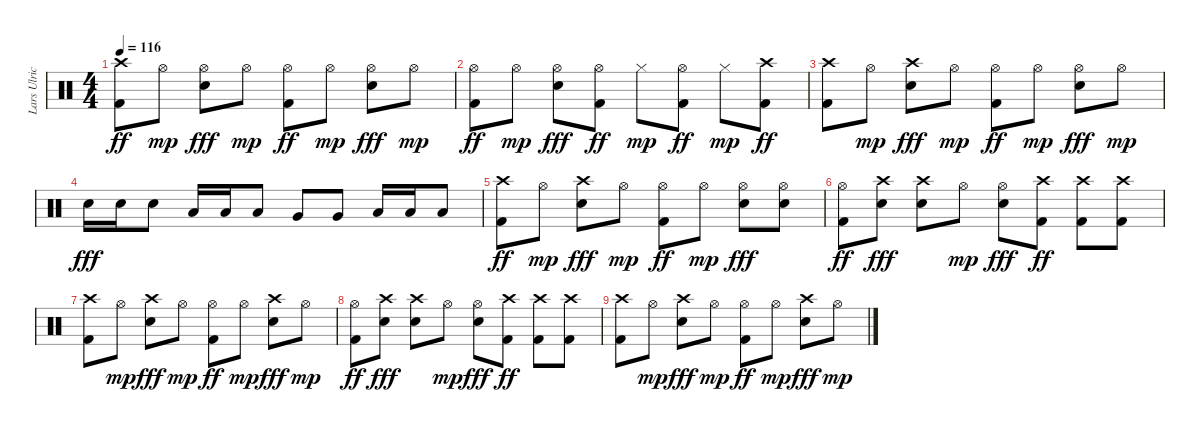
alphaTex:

\track ("Lars Ulrich (Drums)" "Lars Ulric") {instrument percussion}
\staff {score}
\articulation defaults
\ts (4 4)
\tempo 116
\clef neutral
\ks c
("Crash high (hit)" "Kick (hit) 2").8{dy ff} "Hi-Hat (open)".8{dy mp} ("Hi-Hat (open)" "Electric Snare (hit)").8{dy fff} "Hi-Hat (open)".8{dy mp} ("Hi-Hat (open)" "Kick (hit) 2").8{dy ff} "Hi-Hat (open)".8{dy mp} ("Hi-Hat (open)" "Electric Snare (hit)").8{dy fff} "Hi-Hat (open)".8{dy mp} |
("Hi-Hat (open)" "Kick (hit) 2").8{dy ff} "Hi-Hat (open)".8{dy mp} ("Hi-Hat (open)" "Electric Snare (hit)").8{dy fff} ("Hi-Hat (open)" "Kick (hit) 2").8{dy ff} "Hi-Hat (closed)".8{dy mp} ("Hi-Hat (open)" "Kick (hit) 2").8{dy ff} "Hi-Hat (closed)".8{dy mp} ("Crash high (hit)" "Kick (hit) 2").8{dy ff} |
("Crash high (hit)" "Kick (hit) 2").8 "Hi-Hat (open)".8{dy mp} ("Crash high (hit)" "Electric Snare (hit)").8{dy fff} "Hi-Hat (open)".8{dy mp} ("Hi-Hat (open)" "Kick (hit) 2").8{dy ff} "Hi-Hat (open)".8{dy mp} ("Hi-Hat (open)" "Electric Snare (hit)").8{dy fff} "Hi-Hat (open)".8{dy mp} |
"Electric Snare (hit)".16{dy fff} "Electric Snare (hit)".16 "Electric Snare (hit)".8 "Low Tom (hit)".16 "Low Tom (hit)".16 "Low Tom (hit)".8 "Very Low Tom (hit)".8 "Very Low Tom (hit)".8 "Low Floor Tom (hit)".16 "Low Floor Tom (hit)".16 "Low Floor Tom (hit)".8 |
("Crash high (hit)" "Kick (hit) 2").8{dy ff} "Hi-Hat (open)".8{dy mp} ("Crash high (hit)" "Electric Snare (hit)").8{dy fff} "Hi-Hat (open)".8{dy mp} ("Hi-Hat (open)" "Kick (hit) 2").8{dy ff} "Hi-Hat (open)".8{dy mp} ("Hi-Hat (open)" "Electric Snare (hit)").8{dy fff} ("Hi-Hat (open)" "Electric Snare (hit)").8 |
("Hi-Hat (open)" "Kick (hit) 2").8{dy ff} ("Crash high (hit)" "Electric Snare (hit)").8{dy fff} ("Crash high (hit)" "Electric Snare (hit)").8 "Hi-Hat (open)".8{dy mp} ("Hi-Hat (open)" "Electric Snare (hit)").8{dy fff} ("Crash high (hit)" "Kick (hit) 2").8{dy ff} ("Crash high (hit)" "Kick (hit) 2").8 ("Crash high (hit)" "Kick (hit) 2").8 |
("Crash high (hit)" "Kick (hit) 2").8 "Hi-Hat (open)".8{dy mp} ("Crash high (hit)" "Electric Snare (hit)").8{dy fff} "Hi-Hat (open)".8{dy mp} ("Hi-Hat (open)" "Kick (hit) 2").8{dy ff} "Hi-Hat (open)".8{dy mp} ("Crash high (hit)" "Electric Snare (hit)").8{dy fff} "Hi-Hat (open)".8{dy mp} |
("Hi-Hat (open)" "Kick (hit) 2").8{dy ff} ("Crash high (hit)" "Electric Snare (hit)").8{dy fff} ("Crash high (hit)" "Electric Snare (hit)").8 "Hi-Hat (open)".8{dy mp} ("Hi-Hat (open)" "Electric Snare (hit)").8{dy fff} ("Crash high (hit)" "Kick (hit) 2").8{dy ff} ("Crash high (hit)" "Kick (hit) 2").8 ("Crash high (hit)" "Kick (hit) 2").8 |
("Crash high (hit)" "Kick (hit) 2").8 "Hi-Hat (open)".8{dy mp} ("Crash high (hit)" "Electric Snare (hit)").8{dy fff} "Hi-Hat (open)".8{dy mp} ("Hi-Hat (open)" "Kick (hit) 2").8{dy ff} "Hi-Hat (open)".8{dy mp} ("Crash high (hit)" "Electric Snare (hit)").8{dy fff} "Hi-Hat (open)".8{dy mp}
